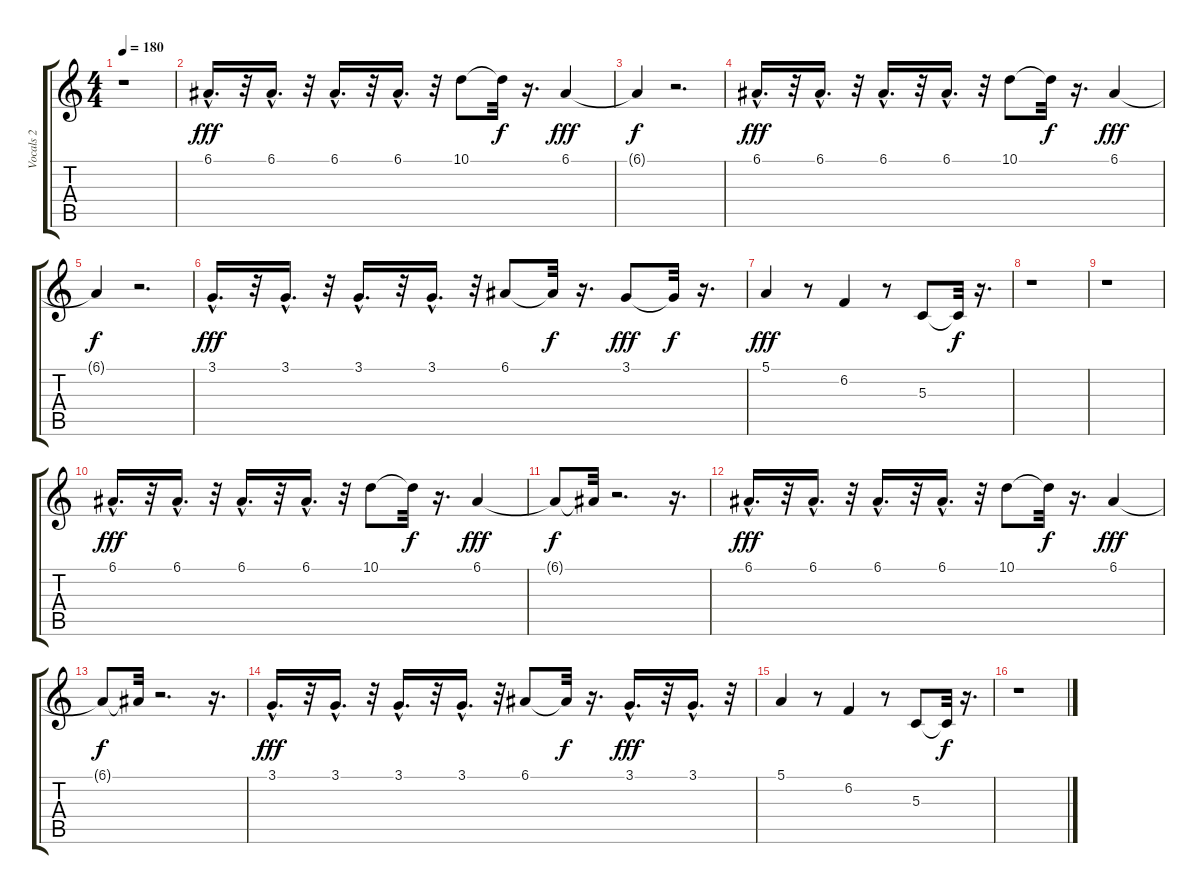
\track ("Vocals 2" "Vocals 2") {instrument trumpet}
\staff {score tabs}
\tuning (E4 B3 G3 D3 A2 E2) {hide}
\ts (4 4)
\tempo 180
\clef g2
\ks c
r.1{dy f} |
6.1{hac}.16{d dy fff} r.32 6.1{hac}.16{d} r.32 6.1{hac}.16{d} r.32 6.1{hac}.16{d} r.32 10.1.8 10.1{t}.32{dy f} r.16{d} 6.1.4{dy fff} |
6.1{t}.4{dy f} r.2{d} |
6.1{hac}.16{d dy fff} r.32 6.1{hac}.16{d} r.32 6.1{hac}.16{d} r.32 6.1{hac}.16{d} r.32 10.1.8 10.1{t}.32{dy f} r.16{d} 6.1.4{dy fff} |
6.1{t}.4{dy f} r.2{d} |
3.1{hac}.16{d dy fff} r.32 3.1{hac}.16{d} r.32 3.1{hac}.16{d} r.32 3.1{hac}.16{d} r.32 6.1.8 6.1{t}.32{dy f} r.16{d} 3.1.8{dy fff} 3.1{t}.32{dy f} r.16{d} |
5.1.4{dy fff} r.8 6.2.4 r.8 5.3.8 5.3{t}.32{dy f} r.16{d} |
r.1 |
r.1 |
6.1{hac}.16{d dy fff} r.32 6.1{hac}.16{d} r.32 6.1{hac}.16{d} r.32 6.1{hac}.16{d} r.32 10.1.8 10.1{t}.32{dy f} r.16{d} 6.1.4{dy fff} |
6.1{t}.8{dy f} 6.1{t}.32 r.2{d} r.16{d} |
6.1{hac}.16{d dy fff} r.32 6.1{hac}.16{d} r.32 6.1{hac}.16{d} r.32 6.1{hac}.16{d} r.32 10.1.8 10.1{t}.32{dy f} r.16{d} 6.1.4{dy fff} |
6.1{t}.8{dy f} 6.1{t}.32 r.2{d} r.16{d} |
3.1{hac}.16{d dy fff} r.32 3.1{hac}.16{d} r.32 3.1{hac}.16{d} r.32 3.1{hac}.16{d} r.32 6.1.8 6.1{t}.32{dy f} r.16{d} 3.1{hac}.16{d dy fff} r.32 3.1{hac}.16{d} r.32 |
5.1.4 r.8 6.2.4 r.8 5.3.8 5.3{t}.32{dy f} r.16{d} |
r.1
